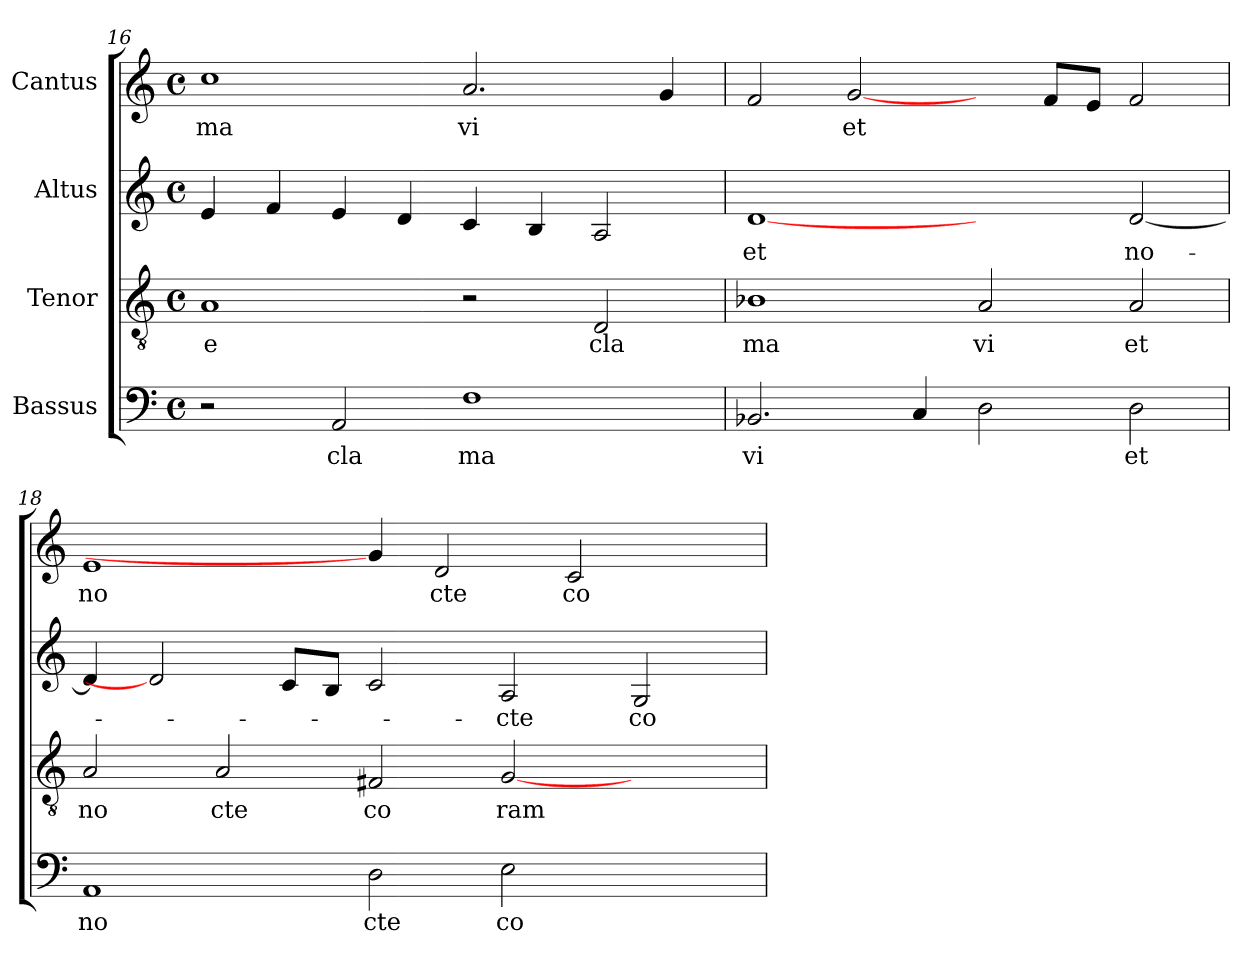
**kern	**text	**kern	**text	**kern	**text	**kern	**text
*part4	*part4	*part3	*part3	*part2	*part2	*part1	*part1
*staff4	*staff4	*staff3	*staff3	*staff2	*staff2	*staff1	*staff1
*I"Bassus	*	*I"Tenor	*	*I"Altus	*	*I"Cantus	*
*clefF4	*	*clefGv2	*	*clefG2	*	*clefG2	*
*M4/4	*	*M4/4	*	*M4/4	*	*M4/4	*
*met(c)	*	*met(c)	*	*met(c)	*	*met(c)	*
=16	=16	=16	=16	=16	=16	=16	=16
!	!	!	!LO:LY:b:cj	!	!	!	!LO:LY:b:cj
2r	.	1A	e	4e/	.	1cc	ma
.	.	.	.	4f/	.	.	.
!	!LO:LY:b:cj	!	!	!	!	!	!
2AA/	cla	.	.	4e/	.	.	.
.	.	.	.	4d/	.	.	.
!	!LO:LY:b:cj	!	!	!	!	!	!LO:LY:b:cj
1F	ma	2r	.	4c/	.	2.a/	vi
.	.	.	.	4B/	.	.	.
!	!	!	!LO:LY:b:cj	!	!	!	!
.	.	2D/	cla	2A/	.	.	.
.	.	.	.	.	.	4g/	.
=17	=17	=17	=17	=17	=17	=17	=17
!	!LO:LY:b:cj	!	!LO:LY:b:cj	!	!LO:LY:b:cj	!	!
2.BB-X/	vi	1B-X	ma	[1d	et	2f/	.
!	!	!	!	!	!	!	!LO:LY:b:cj
.	.	.	.	.	.	[2g/	et
4C/	.	.	.	.	.	.	.
!	!	!	!LO:LY:b:cj	!	!	!	!
2D\	.	2A/	vi	2ryy	.	4ryy	.
.	.	.	.	.	.	8f/L	.
.	.	.	.	.	.	8e/J	.
!	!LO:LY:b:cj	!	!LO:LY:b:cj	!	!LO:LY:b:cj	!	!
2D\	et	2A/	et	[<2d/	no-	2f/	.
=18	=18	=18	=18	=18	=18	=18	=18
!	!LO:LY:b:cj	!	!LO:LY:b:cj	!	!	!	!LO:LY:b:cj
1AA	no	2A/	no	4d/]	.	1e	no
.	.	.	.	2d]	.	.	.
!	!	!	!LO:LY:b:cj	!	!	!	!
.	.	2A/	cte	.	.	.	.
.	.	.	.	8c/L	.	.	.
.	.	.	.	8B/J	.	.	.
!	!LO:LY:b:cj	!	!LO:LY:b:cj	!	!	!	!
2D\	cte	2F#X/	co	2c/	.	4g/]	.
!	!	!	!	!	!	!	!LO:LY:b:cj
.	.	.	.	.	.	2d/	cte
!	!LO:LY:b:cj	!	!LO:LY:b	!	!LO:LY:b:cj	!	!
2E\	co	[<2G/	ram	2A/	-cte	.	.
!	!	!	!	!	!	!	!LO:LY:b:cj
.	.	.	.	.	.	2c/	co
!	!	!	!	!	!LO:LY:b:cj	!	!
2ryy	.	2ryy	.	2G/	co-	.	.
.	.	.	.	.	.	4ryy	.
=	=	=	=	=	=	=	=
*-	*-	*-	*-	*-	*-	*-	*-
